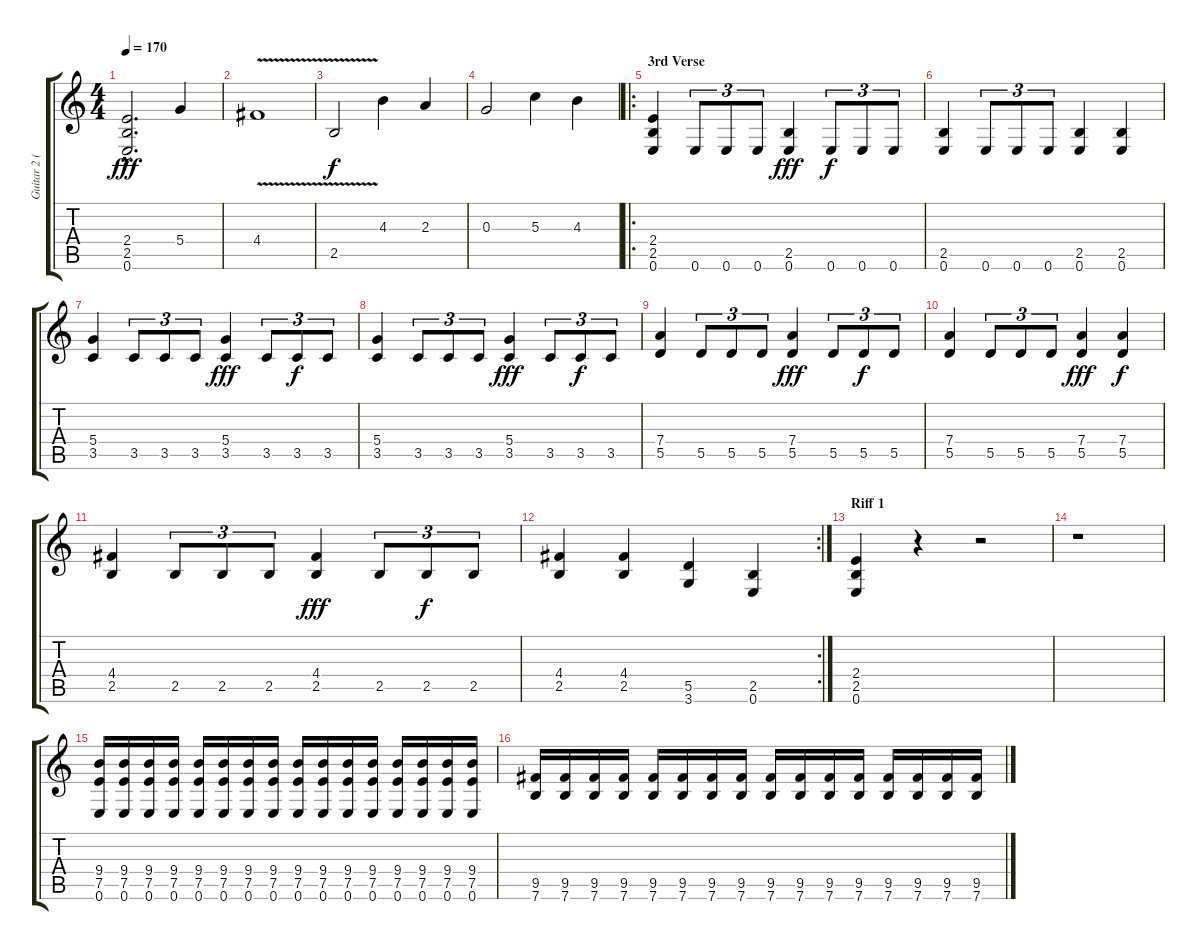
\track ("Guitar 2 (Jardar)" "Guitar 2 (") {instrument distortionguitar}
\staff {score tabs}
\tuning (E4 B3 G3 D3 A2 E2) {hide}
\ts (4 4)
\tempo 170
\clef g2
\ks c
(2.4{hac} 2.5{hac} 0.6{hac}).2{d dy fff} 5.4.4 |
4.4{v}.1 |
2.5{v}.2{dy f} 4.3.4 2.3.4 |
0.3.2 5.3.4 4.3.4 |
\ro
\section ("" "3rd Verse")
(2.4 2.5 0.6).4 0.6.8{tu (3 2)} 0.6.8{tu (3 2)} 0.6.8{tu (3 2)} (2.5 0.6).4{dy fff} 0.6.8{tu (3 2) dy f} 0.6.8{tu (3 2)} 0.6.8{tu (3 2)} |
(2.5 0.6).4 0.6.8{tu (3 2)} 0.6.8{tu (3 2)} 0.6.8{tu (3 2)} (2.5 0.6).4 (2.5 0.6).4 |
(5.4 3.5).4 3.5.8{tu (3 2)} 3.5.8{tu (3 2)} 3.5.8{tu (3 2)} (5.4 3.5).4{dy fff} 3.5.8{tu (3 2)} 3.5.8{tu (3 2) dy f} 3.5.8{tu (3 2)} |
(5.4 3.5).4 3.5.8{tu (3 2)} 3.5.8{tu (3 2)} 3.5.8{tu (3 2)} (5.4 3.5).4{dy fff} 3.5.8{tu (3 2)} 3.5.8{tu (3 2) dy f} 3.5.8{tu (3 2)} |
(7.4 5.5).4 5.5.8{tu (3 2)} 5.5.8{tu (3 2)} 5.5.8{tu (3 2)} (7.4 5.5).4{dy fff} 5.5.8{tu (3 2)} 5.5.8{tu (3 2) dy f} 5.5.8{tu (3 2)} |
(7.4 5.5).4 5.5.8{tu (3 2)} 5.5.8{tu (3 2)} 5.5.8{tu (3 2)} (7.4 5.5).4{dy fff} (7.4 5.5).4{dy f} |
(4.4 2.5).4 2.5.8{tu (3 2)} 2.5.8{tu (3 2)} 2.5.8{tu (3 2)} (4.4 2.5).4{dy fff} 2.5.8{tu (3 2)} 2.5.8{tu (3 2) dy f} 2.5.8{tu (3 2)} |
\rc 2
(4.4 2.5).4 (4.4 2.5).4 (5.5 3.6).4 (2.5 0.6).4 |
\section ("" "Riff 1")
(2.4 2.5 0.6).4 r.4 r.2 |
r.1 |
(9.4 7.5 0.6).16 (9.4 7.5 0.6).16 (9.4 7.5 0.6).16 (9.4 7.5 0.6).16 (9.4 7.5 0.6).16 (9.4 7.5 0.6).16 (9.4 7.5 0.6).16 (9.4 7.5 0.6).16 (9.4 7.5 0.6).16 (9.4 7.5 0.6).16 (9.4 7.5 0.6).16 (9.4 7.5 0.6).16 (9.4 7.5 0.6).16 (9.4 7.5 0.6).16 (9.4 7.5 0.6).16 (9.4 7.5 0.6).16 |
(9.5 7.6).16 (9.5 7.6).16 (9.5 7.6).16 (9.5 7.6).16 (9.5 7.6).16 (9.5 7.6).16 (9.5 7.6).16 (9.5 7.6).16 (9.5 7.6).16 (9.5 7.6).16 (9.5 7.6).16 (9.5 7.6).16 (9.5 7.6).16 (9.5 7.6).16 (9.5 7.6).16 (9.5 7.6).16
